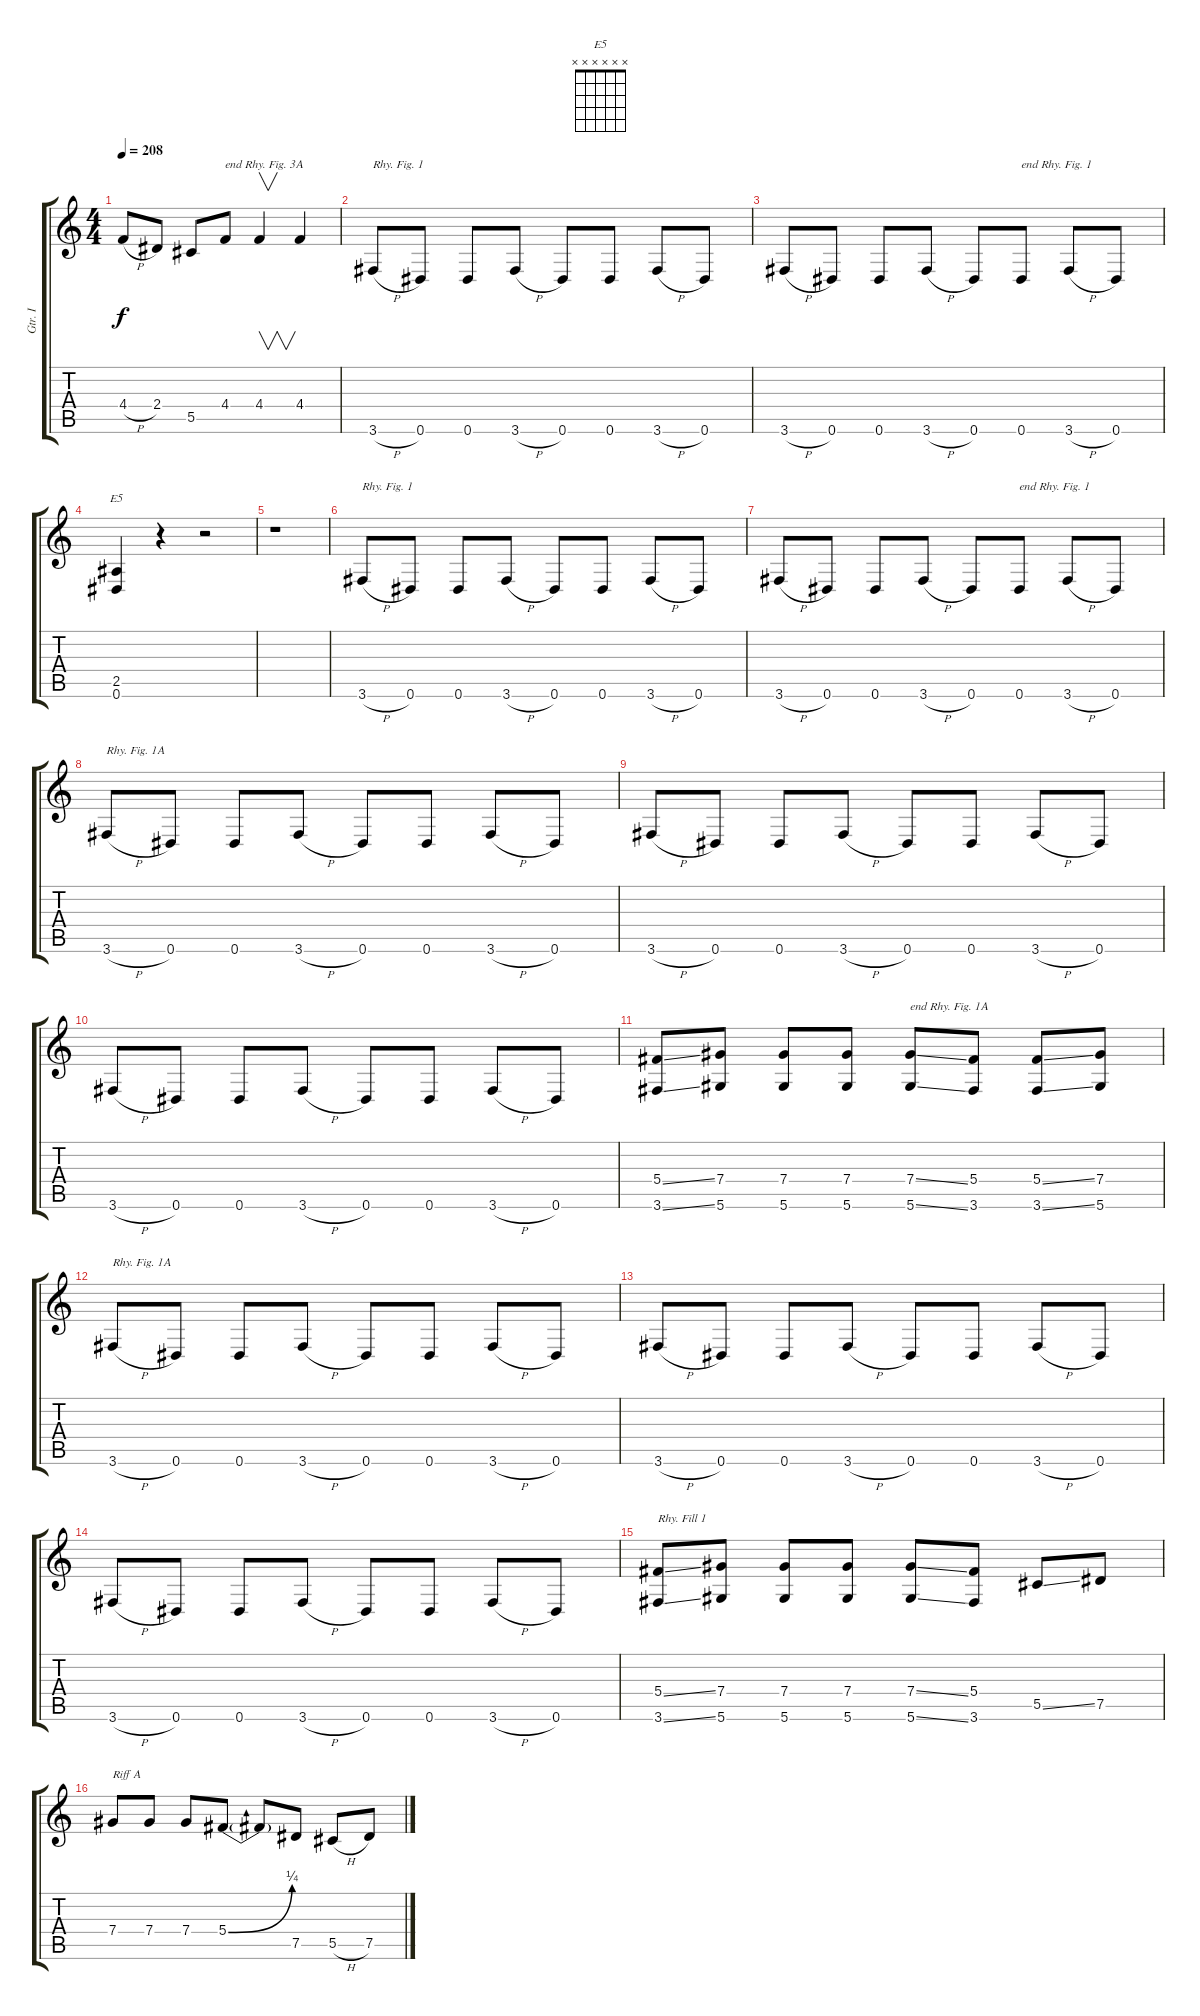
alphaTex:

\track ("Gtr. I" "Gtr. I") {instrument distortionguitar}
\staff {score tabs}
\tuning (Eb4 Bb3 Gb3 Db3 Ab2 Eb2) {hide}
\chord ("E5" x x x x x x) {firstfret 0}
\ts (4 4)
\tempo 208
\clef g2
\ks c
4.4{h}.8{dy f} 2.4.8 5.5.8 4.4.8{txt "end Rhy. Fig. 3A"} 4.4.4{v} 4.4.4 |
3.6{h}.8{txt "Rhy. Fig. 1"} 0.6.8 0.6.8 3.6{h}.8 0.6.8 0.6.8 3.6{h}.8 0.6.8 |
3.6{h}.8 0.6.8 0.6.8 3.6{h}.8 0.6.8 0.6.8{txt "end Rhy. Fig. 1"} 3.6{h}.8 0.6.8 |
(2.5 0.6).4{ch "E5"} r.4 r.2 |
r.1 |
3.6{h}.8{txt "Rhy. Fig. 1"} 0.6.8 0.6.8 3.6{h}.8 0.6.8 0.6.8 3.6{h}.8 0.6.8 |
3.6{h}.8 0.6.8 0.6.8 3.6{h}.8 0.6.8 0.6.8{txt "end Rhy. Fig. 1"} 3.6{h}.8 0.6.8 |
3.6{h}.8{txt "Rhy. Fig. 1A"} 0.6.8 0.6.8 3.6{h}.8 0.6.8 0.6.8 3.6{h}.8 0.6.8 |
3.6{h}.8 0.6.8 0.6.8 3.6{h}.8 0.6.8 0.6.8 3.6{h}.8 0.6.8 |
3.6{h}.8 0.6.8 0.6.8 3.6{h}.8 0.6.8 0.6.8 3.6{h}.8 0.6.8 |
(5.4{ss} 3.6{ss}).8 (7.4 5.6).8 (7.4 5.6).8 (7.4 5.6).8 (7.4{ss} 5.6{ss}).8{txt "end Rhy. Fig. 1A"} (5.4 3.6).8 (5.4{ss} 3.6{ss}).8 (7.4 5.6).8 |
3.6{h}.8{txt "Rhy. Fig. 1A"} 0.6.8 0.6.8 3.6{h}.8 0.6.8 0.6.8 3.6{h}.8 0.6.8 |
3.6{h}.8 0.6.8 0.6.8 3.6{h}.8 0.6.8 0.6.8 3.6{h}.8 0.6.8 |
3.6{h}.8 0.6.8 0.6.8 3.6{h}.8 0.6.8 0.6.8 3.6{h}.8 0.6.8 |
(5.4{ss} 3.6{ss}).8{txt "Rhy. Fill 1"} (7.4 5.6).8 (7.4 5.6).8 (7.4 5.6).8 (7.4{ss} 5.6{ss}).8 (5.4 3.6).8 5.5{ss}.8 7.5.8 |
7.4.8{txt "Riff A"} 7.4.8 7.4.8 5.4{be (bend 0 0 60 1)}.8 5.4{t}.8 7.5.8 5.5{h}.8 7.5.8
